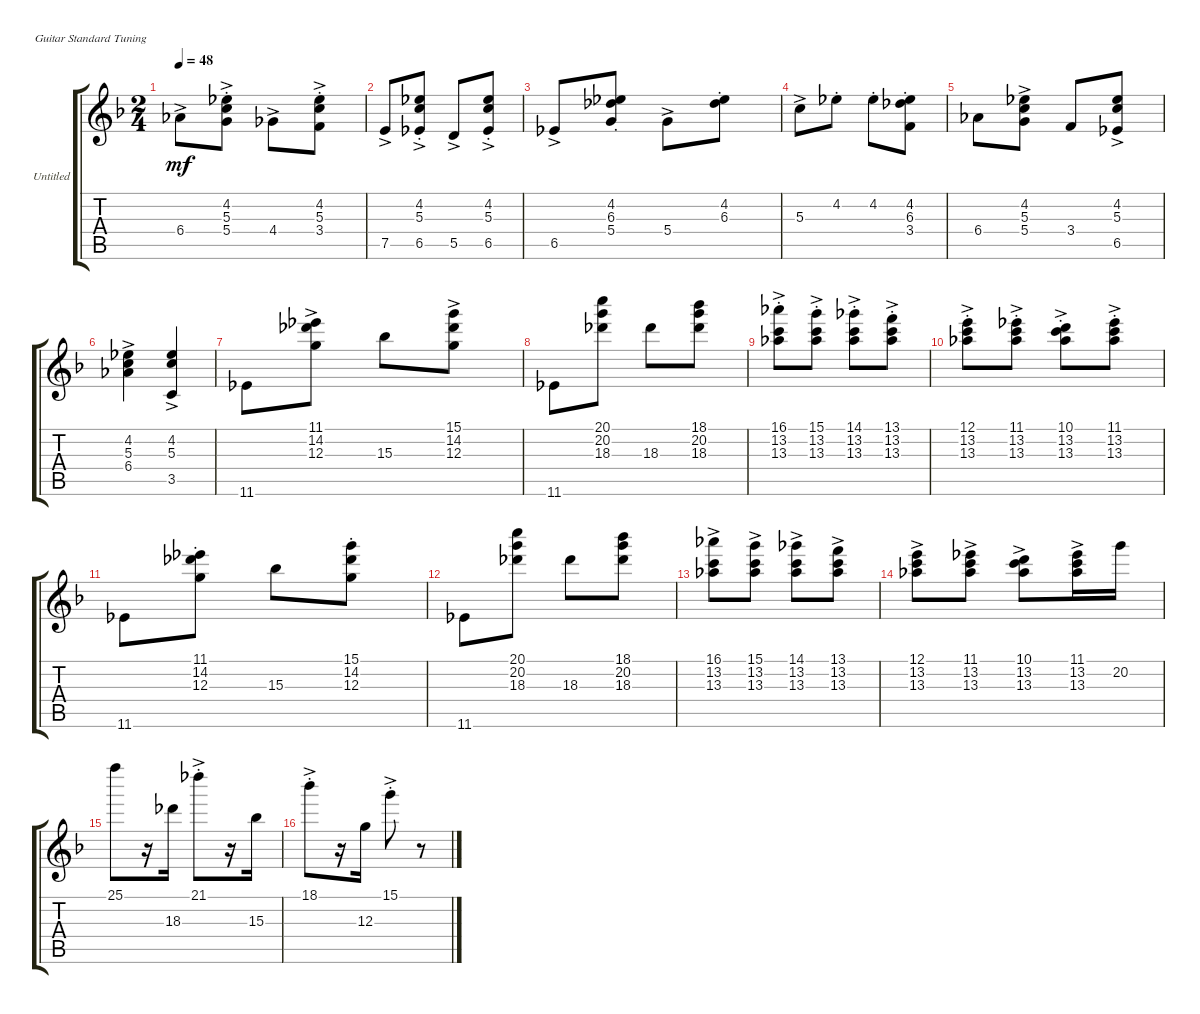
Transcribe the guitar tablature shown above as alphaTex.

\bracketExtendMode groupsimilarinstruments
\firstSystemTrackNameOrientation horizontal
\otherSystemsTrackNameOrientation horizontal
\track ("Untitled" "Untitled") {instrument acousticguitarnylon}
\staff {score tabs}
\tuning (E4 B3 G3 D3 A2 E2)
\ts (2 4)
\tempo 48
\clef g2
\ks dminor
6.4{ac}.8{dy mf} (4.2{ac st} 5.3{ac st} 5.4{ac st}).8 4.4{ac}.8 (4.2{ac st} 5.3{ac st} 3.4{ac st}).8 |
7.5{ac}.8 (4.2{ac st} 5.3{ac st} 6.5{ac st}).8 5.5{ac}.8 (4.2{ac st} 5.3{ac st} 6.5{ac st}).8 |
6.5{ac}.8 (4.2{st} 6.3{st} 5.4{st}).8 5.4{ac}.8 (4.2{st} 6.3{st}).8 |
5.3{ac}.8 4.2{st}.8 4.2{st}.8 (4.2{st} 6.3{st} 3.4{st}).8 |
6.4.8 (4.2{ac} 5.3{ac} 5.4{ac}).8 3.4.8 (4.2{ac} 5.3{ac} 6.5{ac}).8 |
(4.2{ac} 5.3{ac} 6.4{ac}).4 (4.2{ac} 5.3{ac} 3.5{ac}).4 |
11.6.8 (11.1{ac} 14.2{ac} 12.3{ac}).8 15.3.8 (15.1{ac} 14.2{ac} 12.3{ac}).8 |
11.6.8 (20.1 20.2 18.3).8 18.3.8 (18.1 20.2 18.3).8 |
(16.1{ac st} 13.2{ac st} 13.3{ac st}).8 (15.1{ac st} 13.2{ac st} 13.3{ac st}).8 (14.1{ac st} 13.2{ac st} 13.3{ac st}).8 (13.1{ac st} 13.2{ac st} 13.3{ac st}).8 |
(12.1{ac st} 13.2{ac st} 13.3{ac st}).8 (11.1{ac st} 13.2{ac st} 13.3{ac st}).8 (10.1{ac st} 13.2{ac st} 13.3{ac st}).8 (11.1{ac st} 13.2{ac st} 13.3{ac st}).8 |
11.6.8 (11.1{st} 14.2{st} 12.3{st}).8 15.3.8 (15.1{st} 14.2{st} 12.3{st}).8 |
11.6.8 (20.1 20.2 18.3).8 18.3.8 (18.1 20.2 18.3).8 |
(16.1{ac} 13.2{ac} 13.3{ac}).8 (15.1{ac} 13.2{ac} 13.3{ac}).8 (14.1{ac} 13.2{ac} 13.3{ac}).8 (13.1{ac} 13.2{ac} 13.3{ac}).8 |
(12.1{ac} 13.2{ac} 13.3{ac}).8 (11.1{ac} 13.2{ac} 13.3{ac}).8 (10.1{ac} 13.2{ac} 13.3{ac}).8 (11.1{ac} 13.2{ac} 13.3{ac}).16 20.2.16 |
25.1.8 r.16 18.3.16 21.1{ac st}.8 r.16 15.3.16 |
18.1{ac st}.8 r.16 12.3.16 15.1{ac st}.8 r.8
